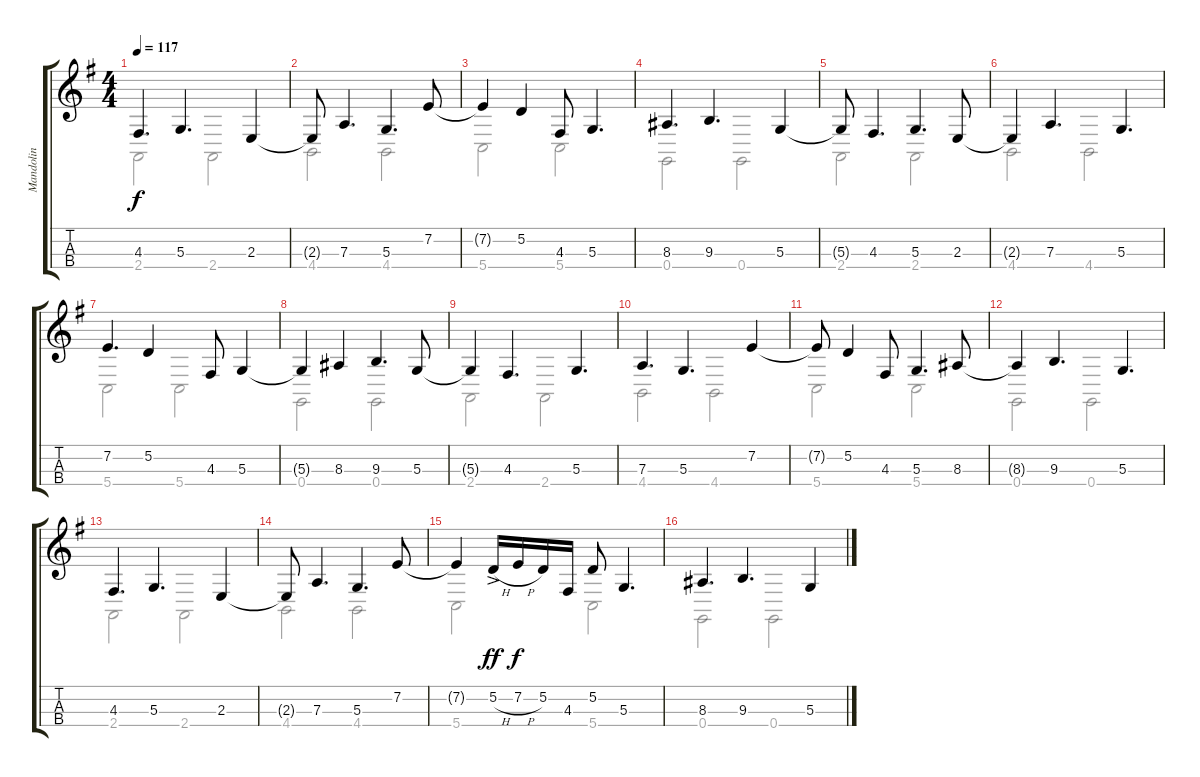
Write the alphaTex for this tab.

\track ("Mandolin" "Mandolin") {instrument koto}
\staff {score tabs}
\tuning (E4 A3 D3 G2) {hide}
\voice
\ts (4 4)
\tempo 117
\clef g2
\ks g
4.3.4{d dy f} 5.3.4{d} 2.3.4 |
2.3{t}.8 7.3.4{d} 5.3.4{d} 7.2.8 |
7.2{t}.4 5.2.4 4.3.8 5.3.4{d} |
8.3.4{d} 9.3.4{d} 5.3.4 |
5.3{t}.8 4.3.4{d} 5.3.4{d} 2.3.8 |
2.3{t}.4 7.3.4{d} 5.3.4{d} |
7.2.4{d} 5.2.4 4.3.8 5.3.4 |
5.3{t}.4 8.3.4 9.3.4{d} 5.3.8 |
5.3{t}.4 4.3.4{d} 5.3.4{d} |
7.3.4{d} 5.3.4{d} 7.2.4 |
7.2{t}.8 5.2.4 4.3.8 5.3.4{d} 8.3.8 |
8.3{t}.4 9.3.4{d} 5.3.4{d} |
4.3.4{d} 5.3.4{d} 2.3.4 |
2.3{t}.8 7.3.4{d} 5.3.4{d} 7.2.8 |
7.2{t}.4 5.2{h ac}.16{dy ff} 7.2{h}.16{dy f} 5.2.16 4.3.16 5.2.8 5.3.4{d} |
8.3.4{d} 9.3.4{d} 5.3.4
\voice
\clef g2
\ottava regular
\simile none
\ks g
2.4.2{dy f} 2.4.2 |
4.4.2 4.4.2 |
5.4.2 5.4.2 |
0.4.2 0.4.2 |
2.4.2 2.4.2 |
4.4.2 4.4.2 |
5.4.2 5.4.2 |
0.4.2 0.4.2 |
2.4.2 2.4.2 |
4.4.2 4.4.2 |
5.4.2 5.4.2 |
0.4.2 0.4.2 |
2.4.2 2.4.2 |
4.4.2 4.4.2 |
5.4.2 5.4.2 |
0.4.2 0.4.2
